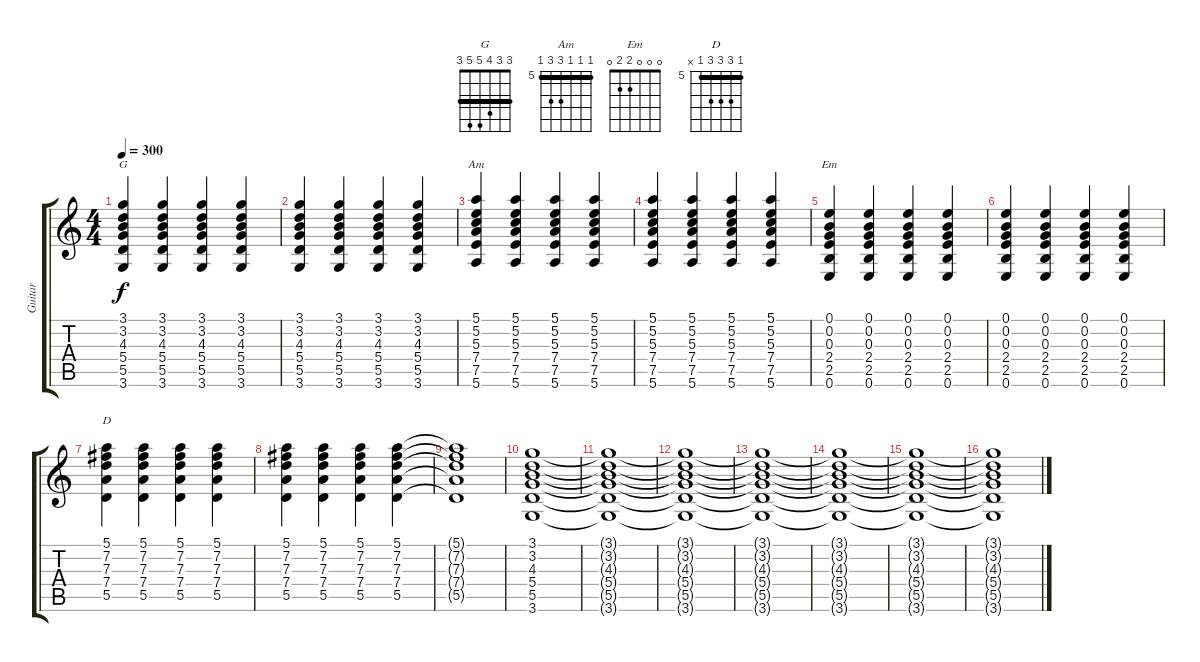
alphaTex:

\track ("Guitar" "Guitar") {instrument overdrivenguitar}
\staff {score tabs}
\tuning (E4 B3 G3 D3 A2 E2) {hide}
\chord ("G" 3 3 4 5 5 3) {barre 3}
\chord ("Am" 5 5 5 7 7 5) {firstfret 5 barre 5}
\chord ("Em" 0 0 0 2 2 0)
\chord ("D" 5 7 7 7 5 x) {firstfret 5 barre 5}
\ts (4 4)
\tempo 300
\clef g2
\ks c
(3.1 3.2 4.3 5.4 5.5 3.6).4{ch "G" dy f} (3.1 3.2 4.3 5.4 5.5 3.6).4 (3.1 3.2 4.3 5.4 5.5 3.6).4 (3.1 3.2 4.3 5.4 5.5 3.6).4 |
(3.1 3.2 4.3 5.4 5.5 3.6).4 (3.1 3.2 4.3 5.4 5.5 3.6).4 (3.1 3.2 4.3 5.4 5.5 3.6).4 (3.1 3.2 4.3 5.4 5.5 3.6).4 |
(5.1 5.2 5.3 7.4 7.5 5.6).4{ch "Am"} (5.1 5.2 5.3 7.4 7.5 5.6).4 (5.1 5.2 5.3 7.4 7.5 5.6).4 (5.1 5.2 5.3 7.4 7.5 5.6).4 |
(5.1 5.2 5.3 7.4 7.5 5.6).4 (5.1 5.2 5.3 7.4 7.5 5.6).4 (5.1 5.2 5.3 7.4 7.5 5.6).4 (5.1 5.2 5.3 7.4 7.5 5.6).4 |
(0.1 0.2 0.3 2.4 2.5 0.6).4{ch "Em"} (0.1 0.2 0.3 2.4 2.5 0.6).4 (0.1 0.2 0.3 2.4 2.5 0.6).4 (0.1 0.2 0.3 2.4 2.5 0.6).4 |
(0.1 0.2 0.3 2.4 2.5 0.6).4 (0.1 0.2 0.3 2.4 2.5 0.6).4 (0.1 0.2 0.3 2.4 2.5 0.6).4 (0.1 0.2 0.3 2.4 2.5 0.6).4 |
(5.1 7.2 7.3 7.4 5.5).4{ch "D"} (5.1 7.2 7.3 7.4 5.5).4 (5.1 7.2 7.3 7.4 5.5).4 (5.1 7.2 7.3 7.4 5.5).4 |
(5.1 7.2 7.3 7.4 5.5).4 (5.1 7.2 7.3 7.4 5.5).4 (5.1 7.2 7.3 7.4 5.5).4 (5.1 7.2 7.3 7.4 5.5).4 |
(5.1{t} 7.2{t} 7.3{t} 7.4{t} 5.5{t}).1 |
(3.1 3.2 4.3 5.4 5.5 3.6).1 |
(3.1{t} 3.2{t} 4.3{t} 5.4{t} 5.5{t} 3.6{t}).1 |
(3.1{t} 3.2{t} 4.3{t} 5.4{t} 5.5{t} 3.6{t}).1 |
(3.1{t} 3.2{t} 4.3{t} 5.4{t} 5.5{t} 3.6{t}).1 |
(3.1{t} 3.2{t} 4.3{t} 5.4{t} 5.5{t} 3.6{t}).1 |
(3.1{t} 3.2{t} 4.3{t} 5.4{t} 5.5{t} 3.6{t}).1 |
(3.1{t} 3.2{t} 4.3{t} 5.4{t} 5.5{t} 3.6{t}).1
